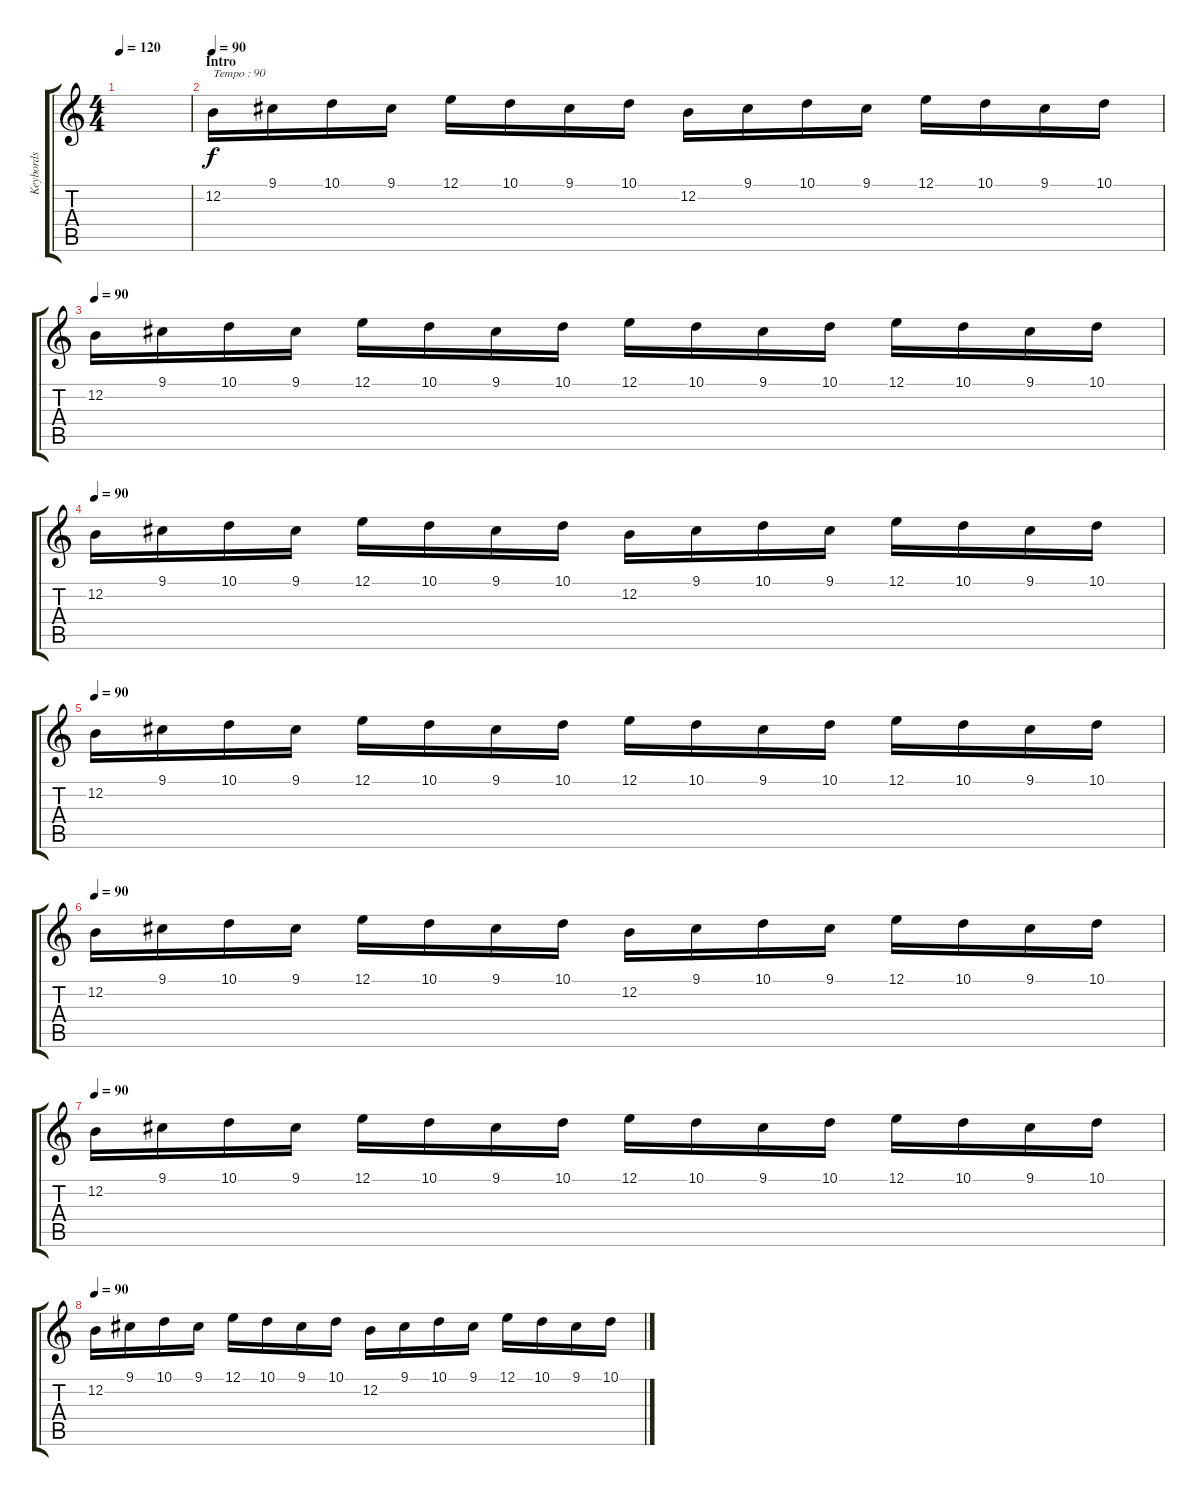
\track ("Keybords" "Keybords") {instrument stringensemble2}
\staff {score tabs}
\tuning (E4 B3 G3 D3 A2 E2) {hide}
\ts (4 4)
\tempo 120
\clef g2
\ks c
|
\section ("" "Intro")
\tempo 90
12.2.16{txt "Tempo : 90"} 9.1.16 10.1.16 9.1.16 12.1.16 10.1.16 9.1.16 10.1.16 12.2.16 9.1.16 10.1.16 9.1.16 12.1.16 10.1.16 9.1.16 10.1.16 |
\tempo 90
12.2.16 9.1.16 10.1.16 9.1.16 12.1.16 10.1.16 9.1.16 10.1.16 12.1.16 10.1.16 9.1.16 10.1.16 12.1.16 10.1.16 9.1.16 10.1.16 |
\tempo 90
12.2.16 9.1.16 10.1.16 9.1.16 12.1.16 10.1.16 9.1.16 10.1.16 12.2.16 9.1.16 10.1.16 9.1.16 12.1.16 10.1.16 9.1.16 10.1.16 |
\tempo 90
12.2.16 9.1.16 10.1.16 9.1.16 12.1.16 10.1.16 9.1.16 10.1.16 12.1.16 10.1.16 9.1.16 10.1.16 12.1.16 10.1.16 9.1.16 10.1.16 |
\tempo 90
12.2.16 9.1.16 10.1.16 9.1.16 12.1.16 10.1.16 9.1.16 10.1.16 12.2.16 9.1.16 10.1.16 9.1.16 12.1.16 10.1.16 9.1.16 10.1.16 |
\tempo 90
12.2.16 9.1.16 10.1.16 9.1.16 12.1.16 10.1.16 9.1.16 10.1.16 12.1.16 10.1.16 9.1.16 10.1.16 12.1.16 10.1.16 9.1.16 10.1.16 |
\tempo 90
12.2.16 9.1.16 10.1.16 9.1.16 12.1.16 10.1.16 9.1.16 10.1.16 12.2.16 9.1.16 10.1.16 9.1.16 12.1.16 10.1.16 9.1.16 10.1.16
